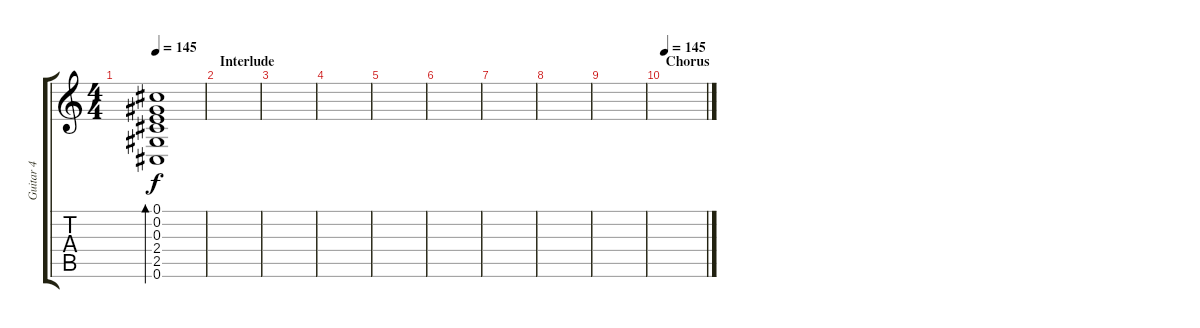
\track ("Guitar 4" "Guitar 4") {instrument electricguitarjazz}
\staff {score tabs}
\tuning (Db4 Ab3 E3 B2 Gb2 Db2) {hide}
\ts (4 4)
\tempo 145
\clef g2
\ks c
(0.1 0.2 0.3 2.4 2.5 0.6).1{bd 240 dy f} |
\section ("" "Interlude")
|
|
|
|
|
|
|
|
\section ("" "Chorus")
\tempo 145
